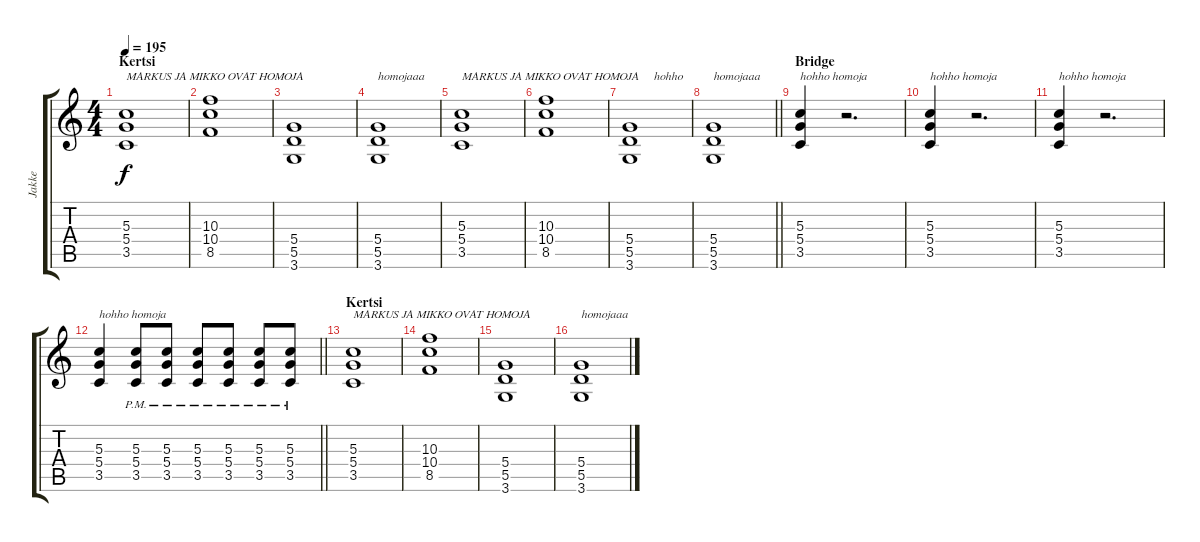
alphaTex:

\track ("Jakke" "Jakke") {instrument distortionguitar}
\staff {score tabs}
\tuning (E4 B3 G3 D3 A2 E2) {hide}
\ts (4 4)
\section ("" "Kertsi")
\tempo 195
\clef g2
\ks c
(5.3 5.4 3.5).1{txt "MARKUS JA MIKKO OVAT HOMOJA" dy f} |
(10.3 10.4 8.5).1 |
(5.4 5.5 3.6).1 |
(5.4 5.5 3.6).1{txt "homojaaa"} |
(5.3 5.4 3.5).1{txt "MARKUS JA MIKKO OVAT HOMOJA     hohho"} |
(10.3 10.4 8.5).1 |
(5.4 5.5 3.6).1 |
\barLineRight lightlight
(5.4 5.5 3.6).1{txt "homojaaa"} |
\section ("" "Bridge")
(5.3 5.4 3.5).4{txt "hohho homoja"} r.2{d} |
(5.3 5.4 3.5).4{txt "hohho homoja"} r.2{d} |
(5.3 5.4 3.5).4{txt "hohho homoja"} r.2{d} |
\barLineRight lightlight
(5.3 5.4 3.5).4{txt "hohho homoja"} (5.3{pm} 5.4{pm} 3.5{pm}).8 (5.3{pm} 5.4{pm} 3.5{pm}).8 (5.3{pm} 5.4{pm} 3.5{pm}).8 (5.3{pm} 5.4{pm} 3.5{pm}).8 (5.3{pm} 5.4{pm} 3.5{pm}).8 (5.3{pm} 5.4{pm} 3.5{pm}).8 |
\section ("" "Kertsi")
(5.3 5.4 3.5).1{txt "MARKUS JA MIKKO OVAT HOMOJA"} |
(10.3 10.4 8.5).1 |
(5.4 5.5 3.6).1 |
(5.4 5.5 3.6).1{txt "homojaaa"}
